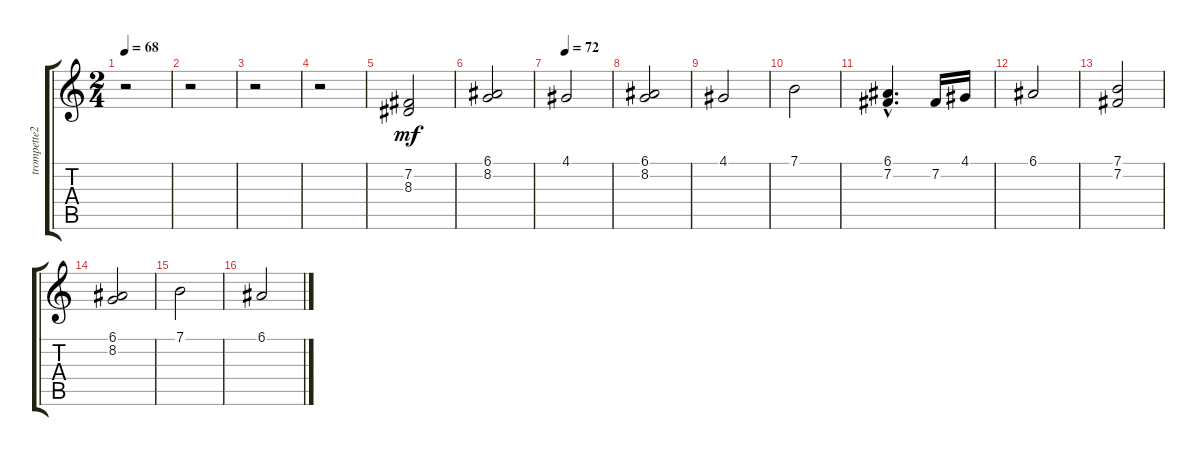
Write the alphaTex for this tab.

\track ("trompette2" "trompette2") {instrument trumpet}
\staff {score tabs}
\tuning (E4 B3 G3 D3 A2 E2) {hide}
\ts (2 4)
\tempo 68
\clef g2
\ks c
r.2{dy mf} |
r.2 |
r.2 |
r.2 |
(7.2 8.3).2 |
(6.1 8.2).2 |
\tempo 72
4.1.2 |
(6.1 8.2).2 |
4.1.2 |
7.1.2 |
(6.1{hac} 7.2).4{d} 7.2.16 4.1.16 |
6.1.2 |
(7.1 7.2).2 |
(6.1 8.2).2 |
7.1.2 |
6.1.2
